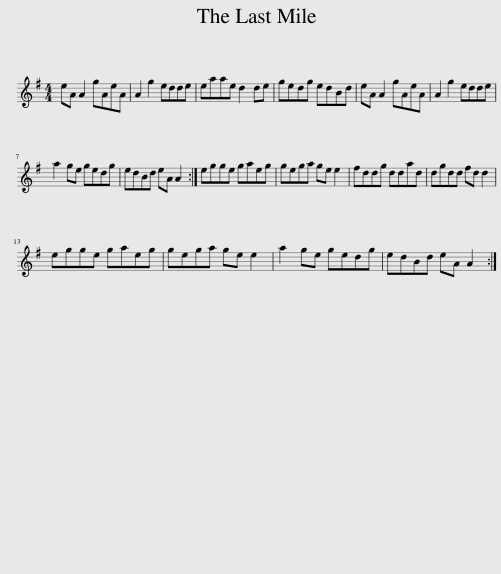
X:1
L:1/8
M:4/4
I:linebreak $
K:G
V:1 treble
V:1
 eA A2 gAeA | A2 g2 edde | eaae d2 de | gedg edBd | eA A2 gAeA | %5
 A2 g2 edde |$ a2 ge gedg | edBd eA A2 :| egge gaeg | gega ge e2 | %10
 fddg ddad | dgdd fd d2 |$ egge gaeg | gega ge e2 | a2 ge gedg | %15
 edBd eA A2 :| %16
